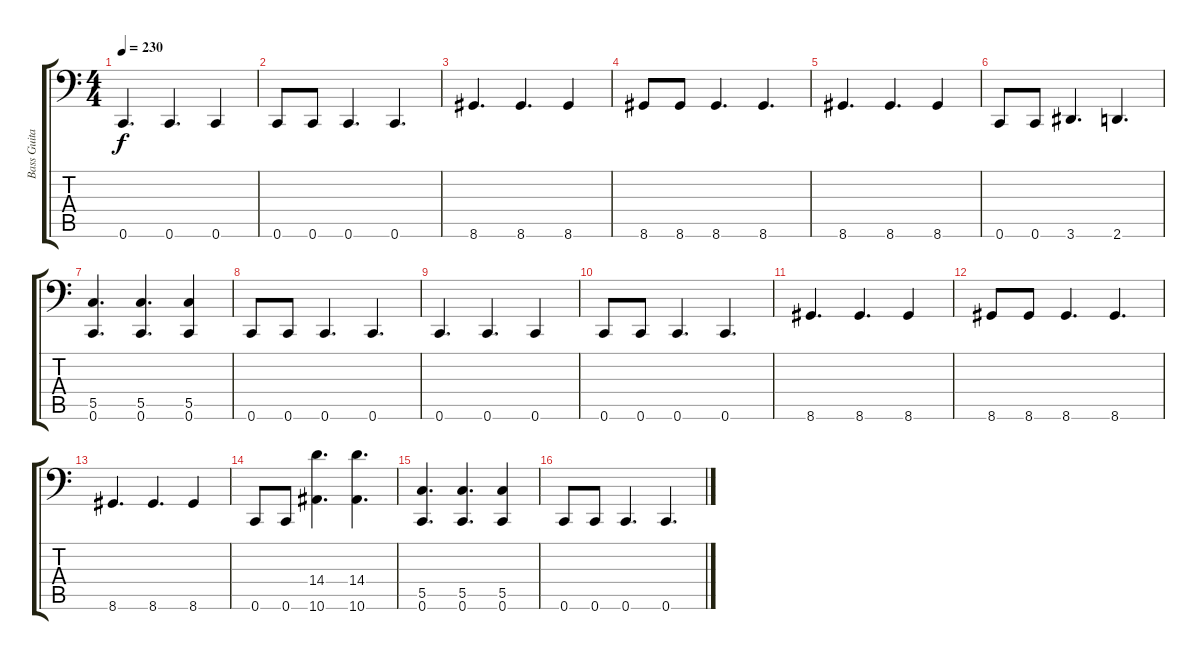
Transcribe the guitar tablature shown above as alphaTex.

\track ("Bass Guitar" "Bass Guita") {instrument electricbassfinger}
\staff {score tabs}
\tuning (D3 A2 F2 C2 G1 C1) {hide}
\ts (4 4)
\tempo 230
\clef f4
\ks c
0.6.4{d dy f} 0.6.4{d} 0.6.4 |
0.6.8 0.6.8 0.6.4{d} 0.6.4{d} |
8.6.4{d} 8.6.4{d} 8.6.4 |
8.6.8 8.6.8 8.6.4{d} 8.6.4{d} |
8.6.4{d} 8.6.4{d} 8.6.4 |
0.6.8 0.6.8 3.6.4{d} 2.6.4{d} |
(5.5 0.6).4{d} (5.5 0.6).4{d} (5.5 0.6).4 |
0.6.8 0.6.8 0.6.4{d} 0.6.4{d} |
0.6.4{d} 0.6.4{d} 0.6.4 |
0.6.8 0.6.8 0.6.4{d} 0.6.4{d} |
8.6.4{d} 8.6.4{d} 8.6.4 |
8.6.8 8.6.8 8.6.4{d} 8.6.4{d} |
8.6.4{d} 8.6.4{d} 8.6.4 |
0.6.8 0.6.8 (14.4 10.6).4{d} (14.4 10.6).4{d} |
(5.5 0.6).4{d} (5.5 0.6).4{d} (5.5 0.6).4 |
0.6.8 0.6.8 0.6.4{d} 0.6.4{d}
